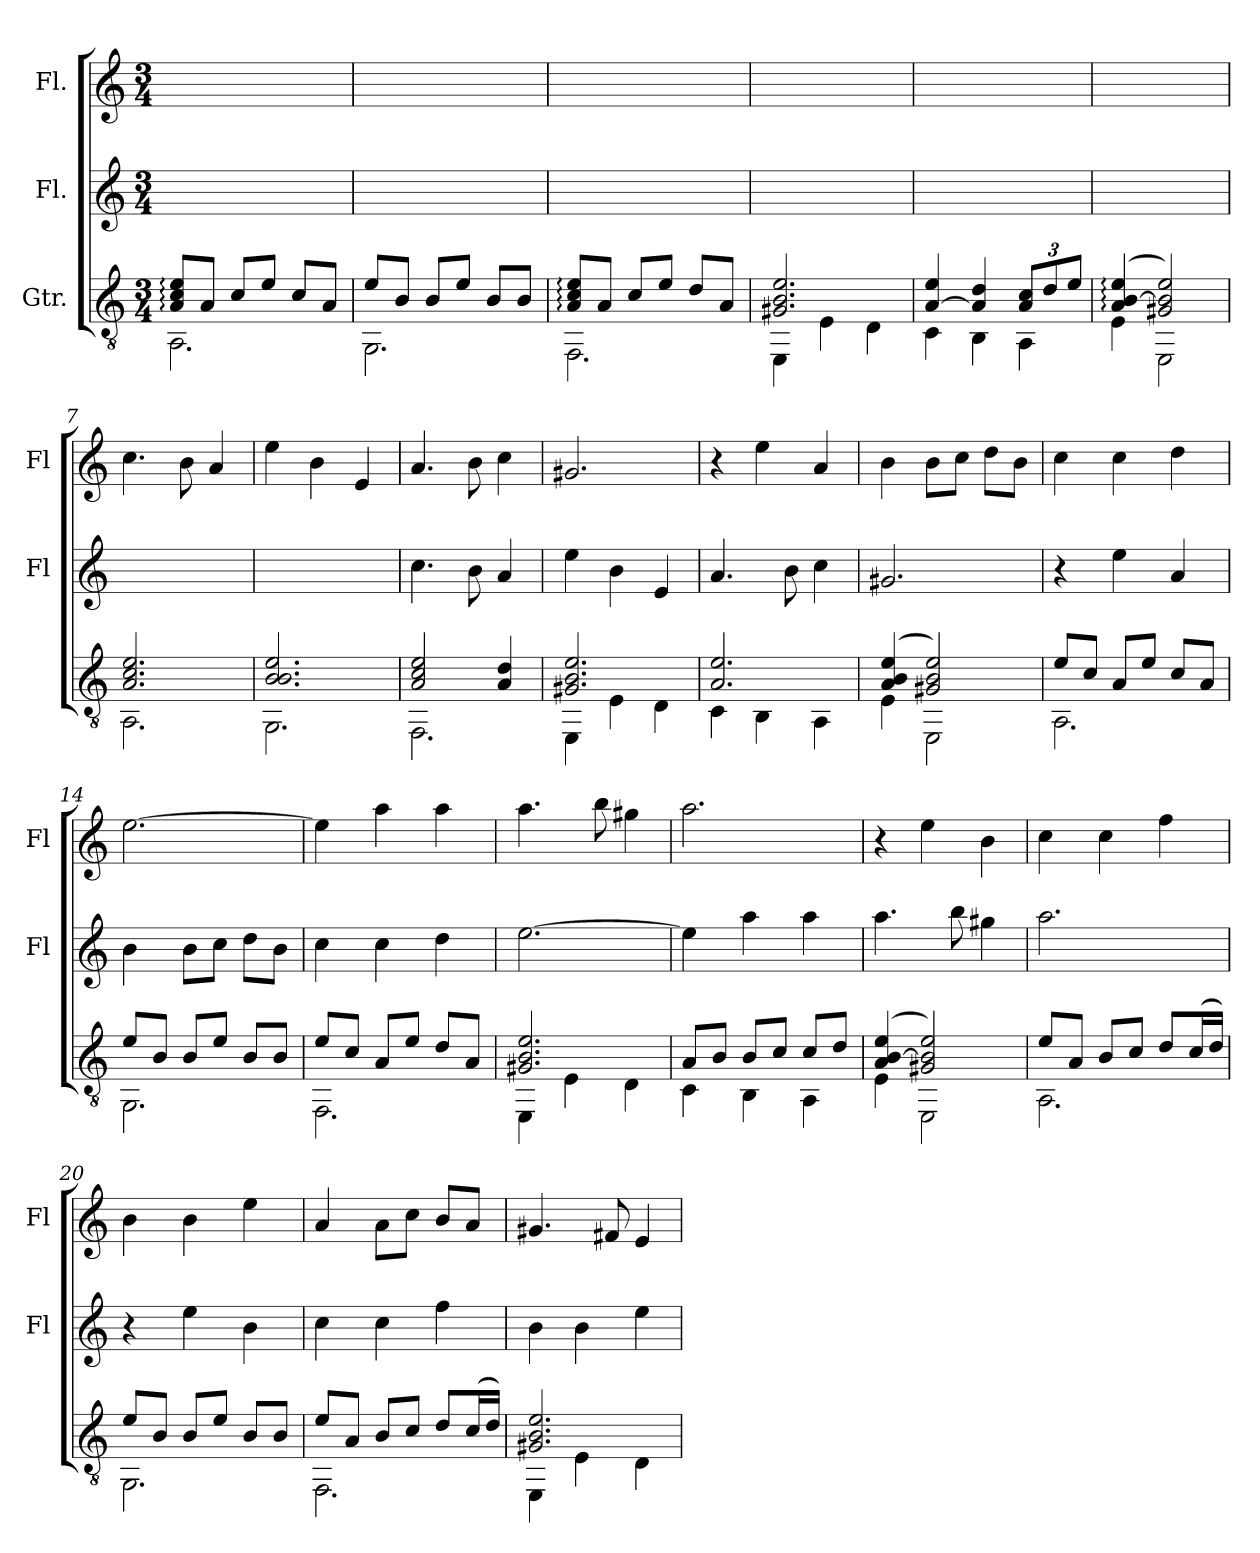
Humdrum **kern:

**kern	**kern	**kern
*part3	*part2	*part1
*staff3	*staff2	*staff1
*I"Gtr.	*I"Fl.	*I"Fl.
*	*I'Fl	*I'Fl
*clefGv2	*clefG2	*clefG2
*k[]	*k[]	*k[]
*M3/4	*M3/4	*M3/4
=1	=1	=1
*^	*	*
8A/: 8c/: 8e/:L	2.AA\	2.ryy	2.ryy
8A/J	.	.	.
8c/L	.	.	.
8e/J	.	.	.
8c/L	.	.	.
8A/J	.	.	.
=2	=2	=2	=2
8e/L	2.GG\	2.ryy	2.ryy
8B/J	.	.	.
8B/L	.	.	.
8e/J	.	.	.
8B/L	.	.	.
8B/J	.	.	.
=3	=3	=3	=3
8A/: 8c/: 8e/:L	2.FF\	2.ryy	2.ryy
8A/J	.	.	.
8c/L	.	.	.
8e/J	.	.	.
8d/L	.	.	.
8A/J	.	.	.
=4	=4	=4	=4
2.G#X/ 2.B/ 2.e/	4EE\	2.ryy	2.ryy
.	4E\	.	.
.	4D\	.	.
=5	=5	=5	=5
[4A/ 4e/	4C\	2.ryy	2.ryy
4A/] 4d/	4BB\	.	.
*Xbrackettup	*	*	*
12A/ 12c/L	4AA\	.	.
12d/	.	.	.
12e/J	.	.	.
!!LO:LB:g=z
=6	=6	=6	=6
(4A/: [4B/: 4e/:	4E\	2.ryy	2.ryy
2G#X/ 2B/] 2e/)	2EE\	.	.
=7	=7	=7	=7
2.A/ 2.c/ 2.e/	2.AA\	2.ryy	4.cc\
.	.	.	8b\
.	.	.	4a/
=8	=8	=8	=8
2.B/ 2.B/ 2.e/	2.GG\	2.ryy	4ee\
.	.	.	4b\
.	.	.	4e/
=9	=9	=9	=9
2A/ 2c/ 2e/	2.FF\	4.cc\	4.a/
.	.	8b\	8b\
4A/ 4d/	.	4a/	4cc\
=10	=10	=10	=10
2.G#X/ 2.B/ 2.e/	4EE\	4ee\	2.g#X/
.	4E\	4b\	.
.	4D\	4e/	.
!!LO:LB:g=z
=11	=11	=11	=11
2.A/ 2.e/	4C\	4.a/	4r
.	4BB\	.	4ee\
.	.	8b\	.
.	4AA\	4cc\	4a/
=12	=12	=12	=12
(4A/ 4B/ 4e/	4E\	2.g#X/	4b\
2G#X/ 2B/ 2e/)	2EE\	.	8b\L
.	.	.	8cc\J
.	.	.	8dd\L
.	.	.	8b\J
=13	=13	=13	=13
8e/L	2.AA\	4r	4cc\
8c/J	.	.	.
8A/L	.	4ee\	4cc\
8e/J	.	.	.
8c/L	.	4a/	4dd\
8A/J	.	.	.
=14	=14	=14	=14
8e/L	2.GG\	4b\	[2.ee\
8B/J	.	.	.
8B/L	.	8b\L	.
8e/J	.	8cc\J	.
8B/L	.	8dd\L	.
8B/J	.	8b\J	.
=15	=15	=15	=15
8e/L	2.FF\	4cc\	4ee\]
8c/J	.	.	.
8A/L	.	4cc\	4aa\
8e/J	.	.	.
8d/L	.	4dd\	4aa\
8A/J	.	.	.
!!LO:PB:g=z
=16	=16	=16	=16
2.G#X/ 2.B/ 2.e/	4EE\	[2.ee\	4.aa\
.	4E\	.	.
.	.	.	8bb\
.	4D\	.	4gg#X\
=17	=17	=17	=17
8A/L	4C\	4ee\]	2.aa\
8B/J	.	.	.
8B/L	4BB\	4aa\	.
8c/J	.	.	.
8c/L	4AA\	4aa\	.
8d/J	.	.	.
=18	=18	=18	=18
(4A/ [4B/ 4e/	4E\	4.aa\	4r
2G#X/ 2B/] 2e/)	2EE\	.	4ee\
.	.	8bb\	.
.	.	4gg#X\	4b\
=19	=19	=19	=19
8e/L	2.AA\	2.aa\	4cc\
8A/J	.	.	.
8B/L	.	.	4cc\
8c/J	.	.	.
8d/L	.	.	4ff\
(16c/L	.	.	.
16d/JJ)	.	.	.
=20	=20	=20	=20
8e/L	2.GG\	4r	4b\
8B/J	.	.	.
8B/L	.	4ee\	4b\
8e/J	.	.	.
8B/L	.	4b\	4ee\
8B/J	.	.	.
!!LO:LB:g=z
=21	=21	=21	=21
8e/L	2.FF\	4cc\	4a/
8A/J	.	.	.
8B/L	.	4cc\	8a\L
8c/J	.	.	8cc\J
8d/L	.	4ff\	8b/L
(16c/L	.	.	8a/J
16d/JJ)	.	.	.
=22	=22	=22	=22
2.G#X/ 2.B/ 2.e/	4EE\	4b\	4.g#X/
.	4E\	4b\	.
.	.	.	8f#X/
.	4D\	4ee\	4e/
*v	*v	*	*
=	=	=
*-	*-	*-
